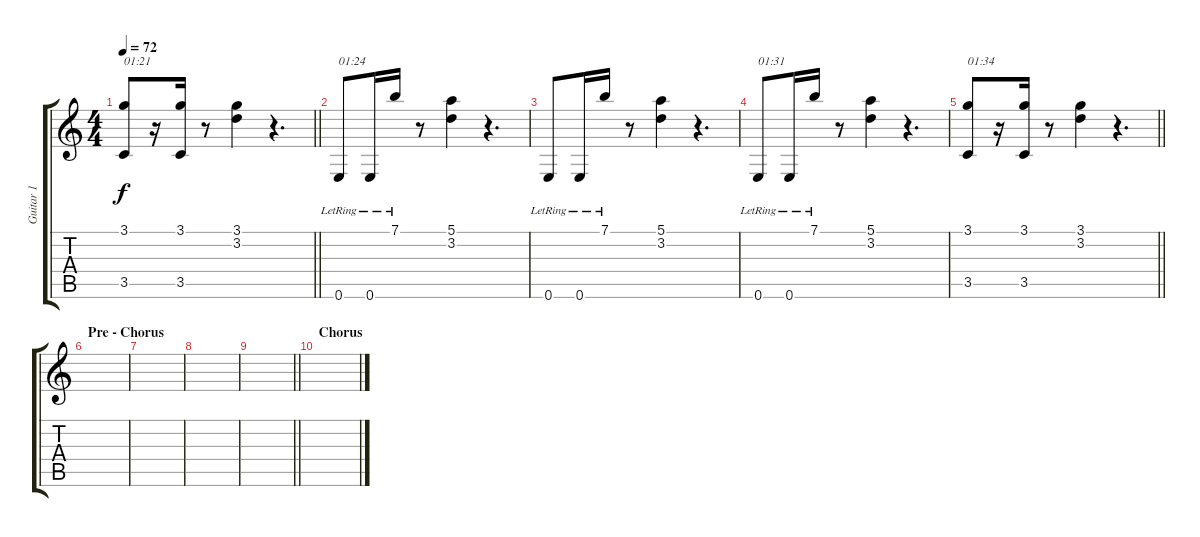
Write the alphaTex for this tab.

\track ("Guitar 1" "Guitar 1") {instrument acousticguitarsteel}
\staff {score tabs}
\tuning (E4 B3 G3 D3 A2 E2) {hide}
\ts (4 4)
\tempo 72
\clef g2
\barLineRight lightlight
\ks c
(3.1 3.5).8{txt "01:21" dy f} r.16 (3.1 3.5).16 r.8 (3.1 3.2).4 r.4{d} |
0.6{lr}.8{txt "01:24"} 0.6{lr}.16 7.1{lr}.16 r.8 (5.1 3.2).4 r.4{d} |
0.6{lr}.8 0.6{lr}.16 7.1{lr}.16 r.8 (5.1 3.2).4 r.4{d} |
0.6{lr}.8{txt "01:31"} 0.6{lr}.16 7.1{lr}.16 r.8 (5.1 3.2).4 r.4{d} |
\barLineRight lightlight
(3.1 3.5).8{txt "01:34"} r.16 (3.1 3.5).16 r.8 (3.1 3.2).4 r.4{d} |
\section ("" "Pre - Chorus")
|
|
|
\barLineRight lightlight
|
\section ("" "Chorus")
